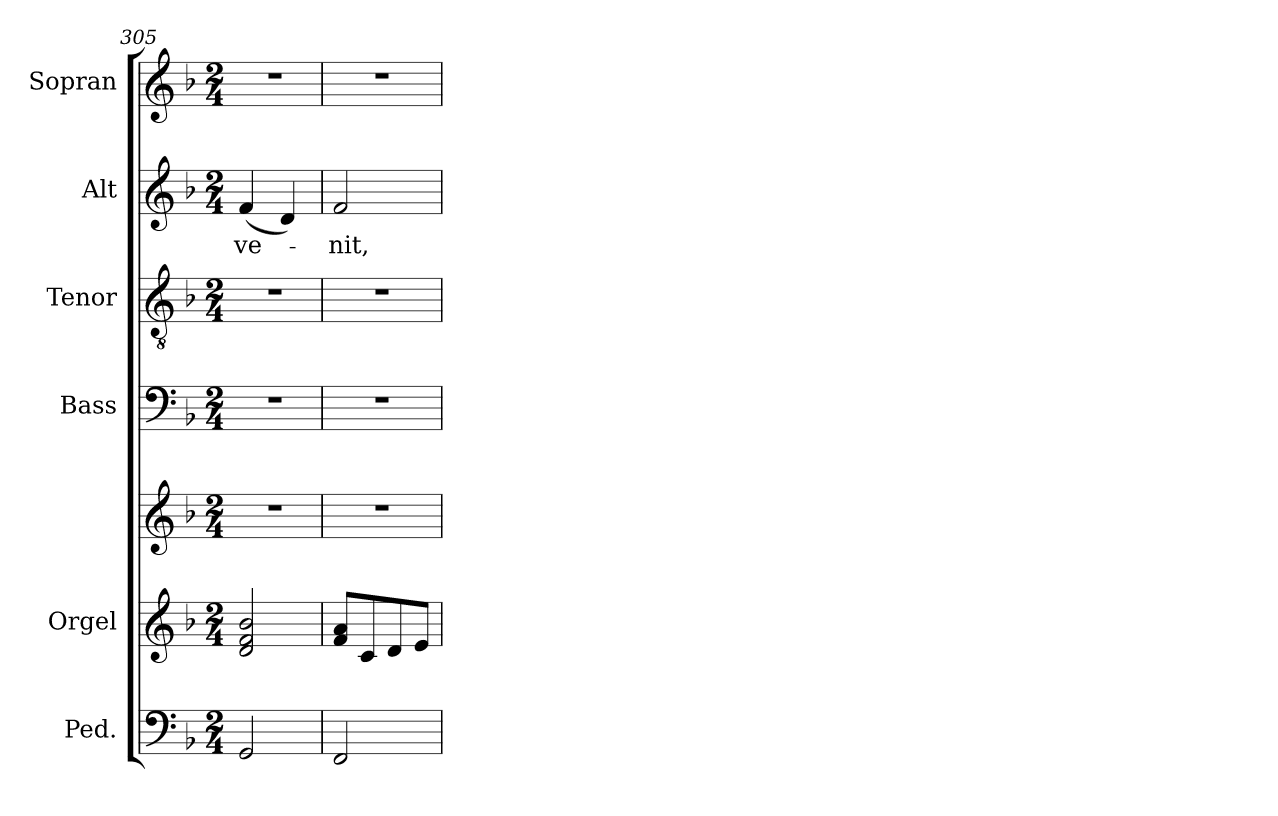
**kern	**kern	**kern	**kern	**kern	**kern	**text	**kern
*part6	*part5	*part5	*part4	*part3	*part2	*part2	*part1
*staff7	*staff6	*staff5	*staff4	*staff3	*staff2	*staff2	*staff1
*I"Ped.	*I"Orgel	*	*I"Bass	*I"Tenor	*I"Alt	*	*I"Sopran
*	*I'Org.	*	*I'B.	*I'T.	*I'A.	*	*I'S.
*clefF4	*clefG2	*clefG2	*clefF4	*clefGv2	*clefG2	*	*clefG2
*ITrd7c12	*	*	*	*	*	*	*
*k[b-]	*k[b-]	*k[b-]	*k[b-]	*k[b-]	*k[b-]	*	*k[b-]
*F:	*F:	*F:	*F:	*F:	*F:	*	*F:
*M2/4	*M2/4	*M2/4	*M2/4	*M2/4	*M2/4	*	*M2/4
=305	=305	=305	=305	=305	=305	=305	=305
!	!	!	!	!	!	!LO:LY:b	!
2GGG/	2d/ 2f/ 2b-/	2r	2r	2r	(<4f/	ve-	2r
.	.	.	.	.	4d/)	.	.
=306	=306	=306	=306	=306	=306	=306	=306
!	!	!	!	!	!	!LO:LY:b	!
2FFF/	8f/ 8a/L	2r	2r	2r	2f/	-nit,	2r
.	8c/	.	.	.	.	.	.
.	8d/	.	.	.	.	.	.
.	8e/J	.	.	.	.	.	.
=	=	=	=	=	=	=	=
*-	*-	*-	*-	*-	*-	*-	*-
